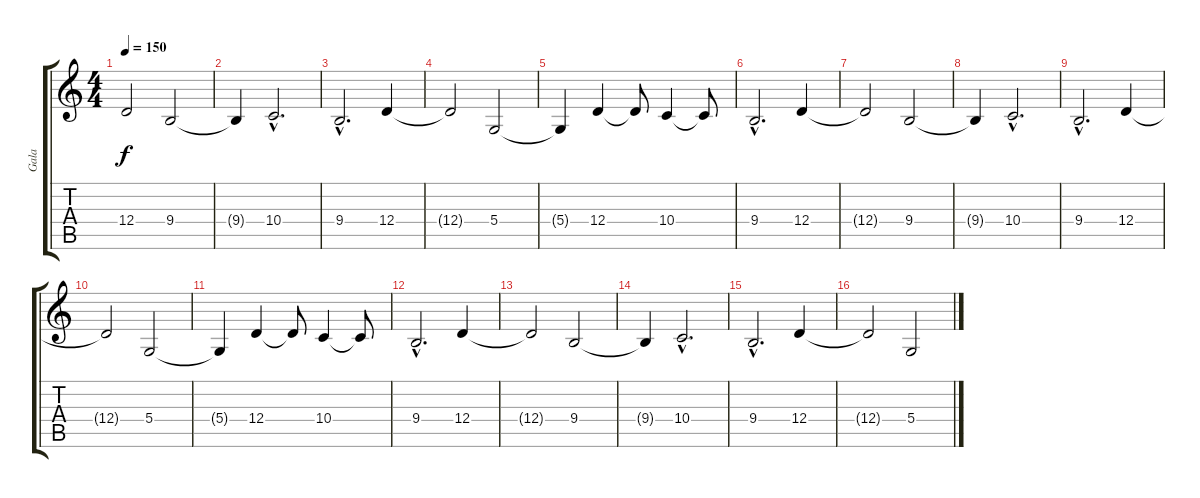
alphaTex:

\track ("Gala" "Gala") {instrument bagpipe}
\staff {score tabs}
\tuning (E4 B3 G3 D3 A2 E2) {hide}
\ts (4 4)
\tempo 150
\clef g2
\ks c
12.4{t}.2{dy f} 9.4.2 |
9.4{t}.4 10.4{hac}.2{d} |
9.4{hac}.2{d} 12.4.4 |
12.4{t}.2 5.4.2 |
5.4{t}.4 12.4.4 12.4{t}.8 10.4.4 10.4{t}.8 |
9.4{hac}.2{d} 12.4.4 |
12.4{t}.2 9.4.2 |
9.4{t}.4 10.4{hac}.2{d} |
9.4{hac}.2{d} 12.4.4 |
12.4{t}.2 5.4.2 |
5.4{t}.4 12.4.4 12.4{t}.8 10.4.4 10.4{t}.8 |
9.4{hac}.2{d} 12.4.4 |
12.4{t}.2 9.4.2 |
9.4{t}.4 10.4{hac}.2{d} |
9.4{hac}.2{d} 12.4.4 |
12.4{t}.2 5.4.2
